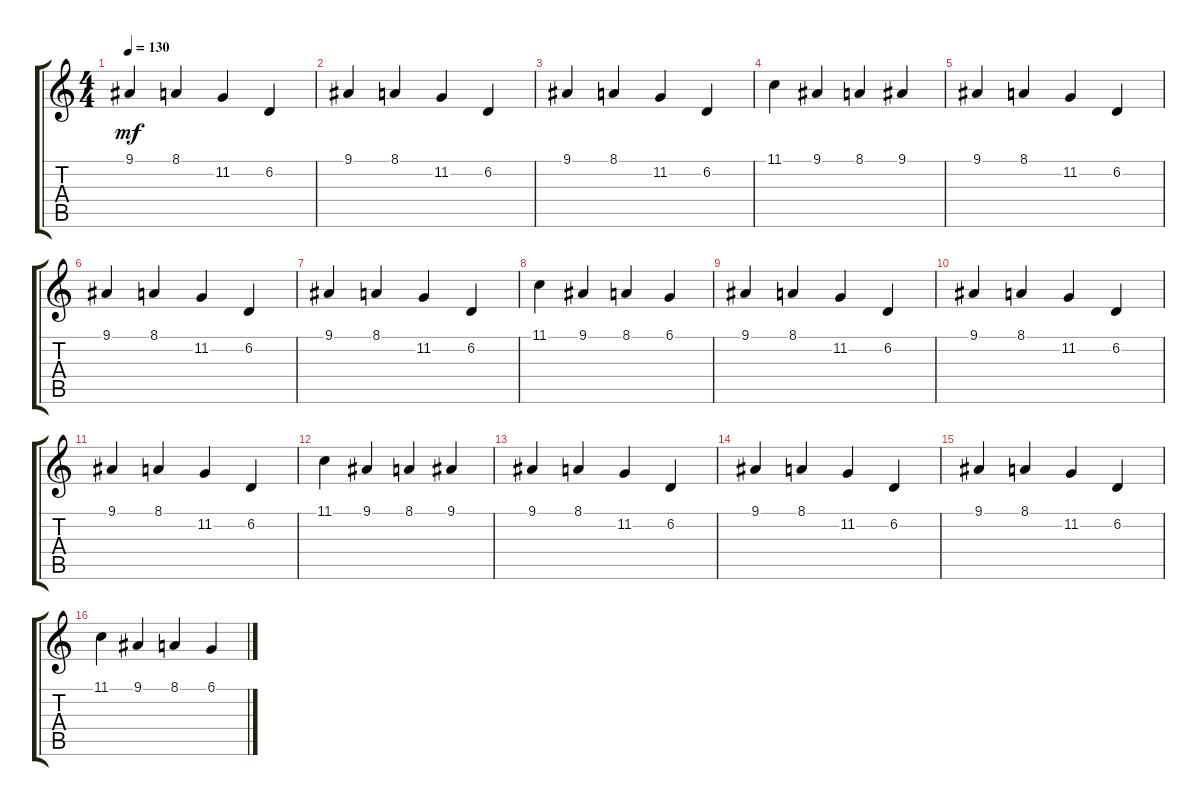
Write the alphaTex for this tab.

\track ("   " "   ") {instrument vibraphone}
\staff {score tabs}
\tuning (Db4 Ab3 E3 B2 Gb2 B1) {hide}
\ts (4 4)
\tempo 130
\clef g2
\ks c
9.1.4{dy mf} 8.1.4 11.2.4 6.2.4 |
9.1.4 8.1.4 11.2.4 6.2.4 |
9.1.4 8.1.4 11.2.4 6.2.4 |
11.1.4 9.1.4 8.1.4 9.1.4 |
9.1.4 8.1.4 11.2.4 6.2.4 |
9.1.4 8.1.4 11.2.4 6.2.4 |
9.1.4 8.1.4 11.2.4 6.2.4 |
11.1.4 9.1.4 8.1.4 6.1.4 |
9.1.4 8.1.4 11.2.4 6.2.4 |
9.1.4 8.1.4 11.2.4 6.2.4 |
9.1.4 8.1.4 11.2.4 6.2.4 |
11.1.4 9.1.4 8.1.4 9.1.4 |
9.1.4 8.1.4 11.2.4 6.2.4 |
9.1.4 8.1.4 11.2.4 6.2.4 |
9.1.4 8.1.4 11.2.4 6.2.4 |
11.1.4 9.1.4 8.1.4 6.1.4
